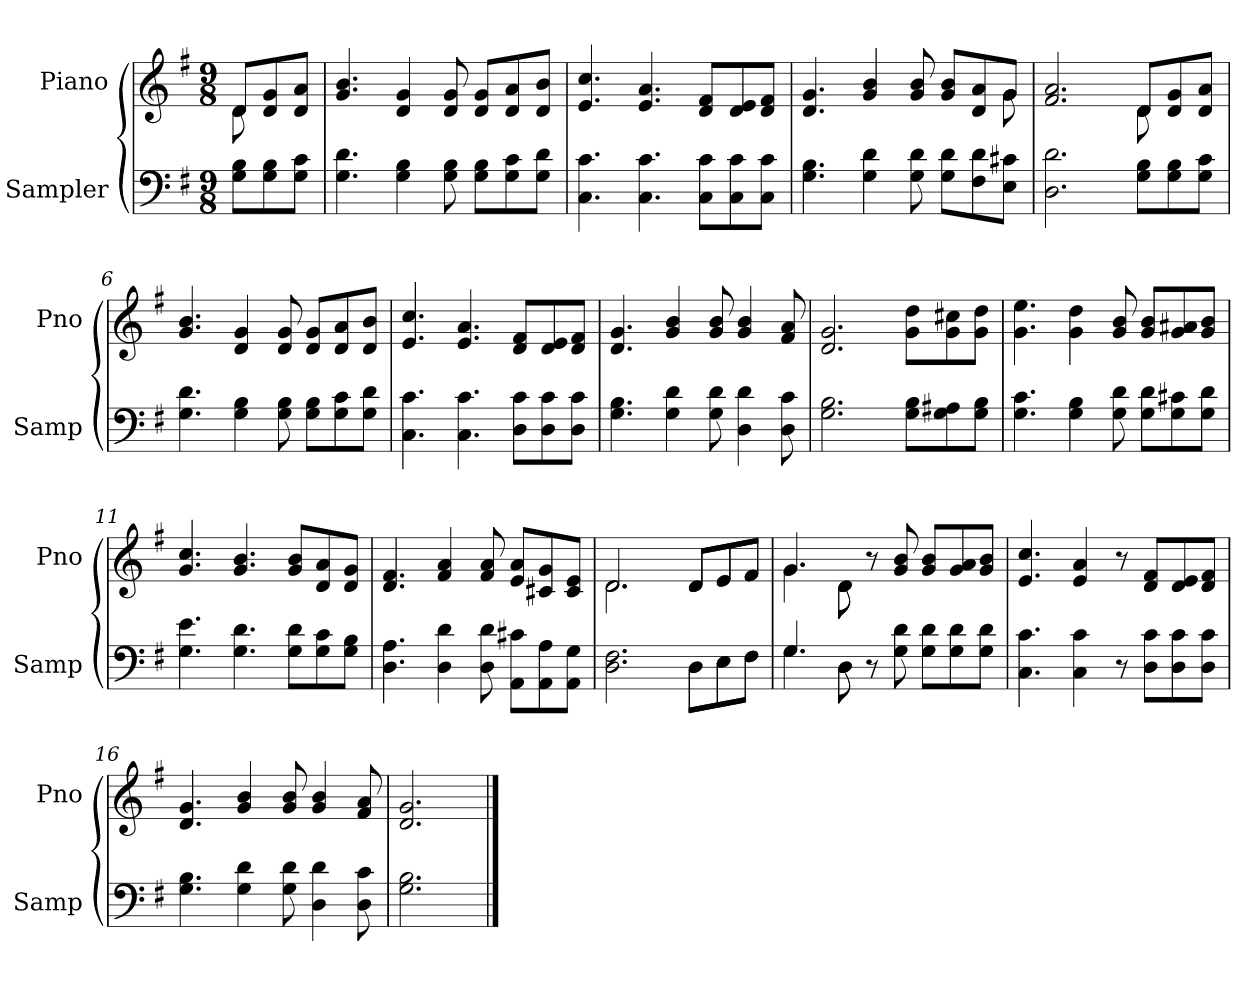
**kern	**kern
*part2	*part1
*staff2	*staff1
*I"Sampler	*I"Piano
*I'Samp	*I'Pno
*clefF4	*clefG2
*k[f#]	*k[f#]
*G:	*G:
*M9/8	*M9/8
=1	=1
*	*^
8G\ 8B\L	8d/L	8d
8G\ 8B\	8d/ 8g/	4ryy
8G\ 8c\J	8d/ 8a/J	.
*	*v	*v
=2	=2
4.G 4.d	4.g 4.b
4G 4B	4d 4g
8G 8B	8d 8g
8G\ 8B\L	8d/ 8g/L
8G\ 8c\	8d/ 8a/
8G\ 8d\J	8d/ 8b/J
=3	=3
4.C 4.c	4.e 4.cc
4.C 4.c	4.e 4.a
8C\ 8c\L	8d/ 8f#/L
8C\ 8c\	8d/ 8e/
8C\ 8c\J	8d/ 8f#/J
=4	=4
*	*^
4.G 4.B	4.d 4.g	1ryy
4G 4d	4g 4b	.
8G 8d	8g 8b	.
8G\ 8d\L	8g/ 8b/L	.
8F#\ 8d\	8d/ 8a/	.
8E\ 8c#X\J	8g/J	8g
=5	=5	=5
2.D 2.d	2.f# 2.a	2.ryy
8G\ 8B\L	8d/L	8d
8G\ 8B\	8d/ 8g/	4ryy
8G\ 8c\J	8d/ 8a/J	.
*	*v	*v
=6	=6
4.G 4.d	4.g 4.b
4G 4B	4d 4g
8G 8B	8d 8g
8G\ 8B\L	8d/ 8g/L
8G\ 8c\	8d/ 8a/
8G\ 8d\J	8d/ 8b/J
=7	=7
4.C 4.c	4.e 4.cc
4.C 4.c	4.e 4.a
8D\ 8c\L	8d/ 8f#/L
8D\ 8c\	8d/ 8e/
8D\ 8c\J	8d/ 8f#/J
=8	=8
4.G 4.B	4.d 4.g
4G 4d	4g 4b
8G 8d	8g 8b
4D 4d	4g 4b
8D 8c	8f# 8a
=9	=9
2.G 2.B	2.d 2.g
8G\ 8B\L	8g\ 8dd\L
8G\ 8A#X\	8g\ 8cc#X\
8G\ 8B\J	8g\ 8dd\J
=10	=10
4.G 4.c	4.g 4.ee
4G 4B	4g 4dd
8G 8d	8g 8b
8G\ 8d\L	8g/ 8b/L
8G\ 8c#X\	8g/ 8a#X/
8G\ 8d\J	8g/ 8b/J
=11	=11
4.G 4.e	4.g 4.cc
4.G 4.d	4.g 4.b
8G\ 8d\L	8g/ 8b/L
8G\ 8c\	8d/ 8a/
8G\ 8B\J	8d/ 8g/J
=12	=12
4.D 4.A	4.d 4.f#
4D 4d	4f# 4a
8D 8d	8f# 8a
8AA\ 8c#X\L	8e/ 8a/L
8AA\ 8A\	8c#X/ 8g/
8AA\ 8G\J	8c#/ 8e/J
=13	=13
*^	*^
2.D 2.F#	2.ryy	2.d/	2.d
8D\L	8D\L	8d/L	8d/L
8E\	8E\	8e/	8e/
8F#\J	8F#\J	8f#/J	8f#/J
=14	=14	=14	=14
4.G/	4.G	4.g/	4.g
8D\	8D	8d\	8d
8r	2ryy	8r	2ryy
8G 8d	.	8g/ 8b/	.
8G\ 8d\L	.	8g/ 8b/L	.
8G\ 8d\	.	8g/ 8a/	.
8G\ 8d\J	8ryy	8g/ 8b/J	8ryy
*v	*v	*	*
*	*v	*v
=15	=15
4.C 4.c	4.e/ 4.cc/
4C 4c	4e/ 4a/
8r	8r
8D\ 8c\L	8d/ 8f#/L
8D\ 8c\	8d/ 8e/
8D\ 8c\J	8d/ 8f#/J
=16	=16
4.G 4.B	4.d/ 4.g/
4G 4d	4g/ 4b/
8G 8d	8g/ 8b/
4D 4d	4g/ 4b/
8D 8c	8f#/ 8a/
=17	=17
2.G 2.B	2.d/ 2.g/
==	==
*-	*-
